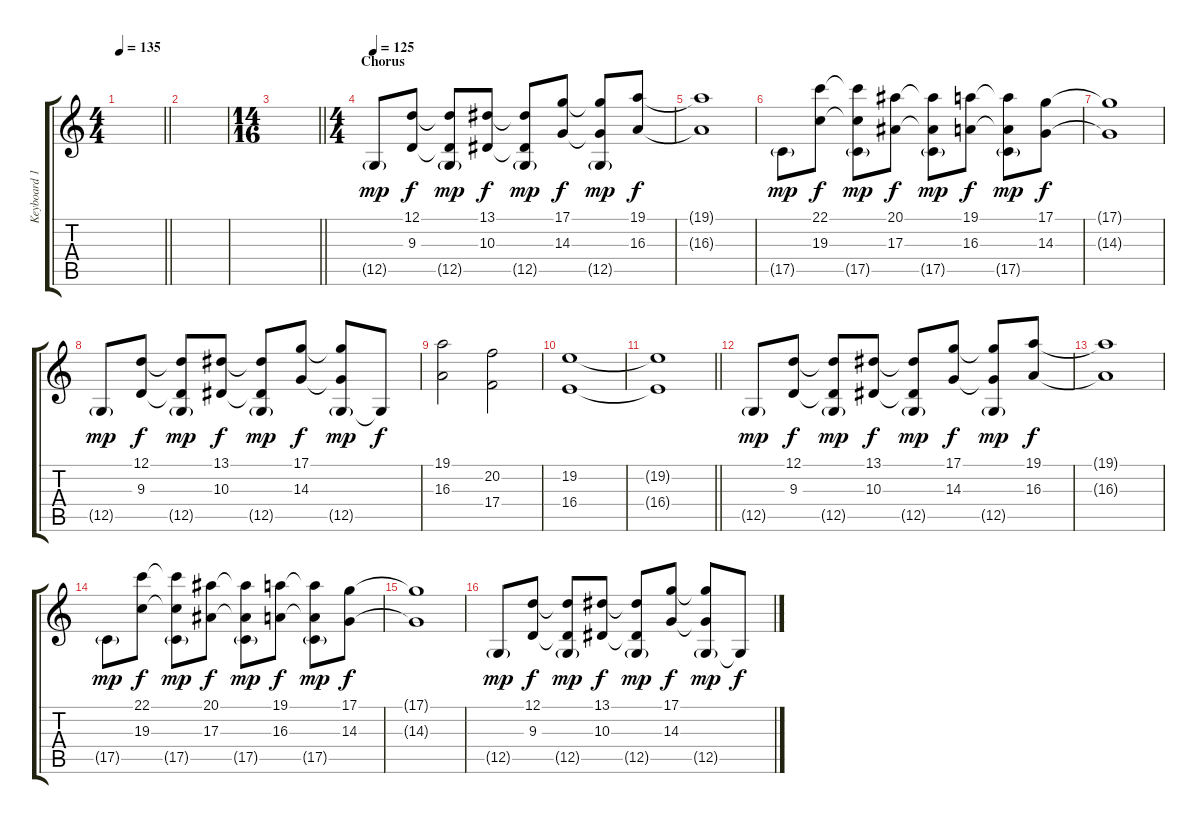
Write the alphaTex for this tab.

\track ("Keyboard 1" "Keyboard 1") {instrument acousticgrandpiano}
\staff {score tabs}
\tuning (D4 A3 F3 C3 G2 D2) {hide}
\ts (4 4)
\tempo 135
\clef g2
\barLineRight lightlight
\ks c
|
|
\ts (14 16)
\barLineRight lightlight
|
\ts (4 4)
\section ("" "Chorus")
\tempo 125
12.5{g}.8{dy mp instrument electricgrandpiano} (12.1 9.3).8{dy f} (12.1{t} 9.3{t} 12.5{g}).8{dy mp} (13.1 10.3).8{dy f} (13.1{t} 10.3{t} 12.5{g}).8{dy mp} (17.1 14.3).8{dy f} (17.1{t} 14.3{t} 12.5{g}).8{dy mp} (19.1 16.3).8{dy f} |
(19.1{t} 16.3{t}).1 |
17.5{g}.8{dy mp} (22.1 19.3).8{dy f} (22.1{t} 19.3{t} 17.5{g}).8{dy mp} (20.1 17.3).8{dy f} (20.1{t} 17.3{t} 17.5{g}).8{dy mp} (19.1 16.3).8{dy f} (19.1{t} 16.3{t} 17.5{g}).8{dy mp} (17.1 14.3).8{dy f} |
(17.1{t} 14.3{t}).1 |
12.5{g}.8{dy mp} (12.1 9.3).8{dy f} (12.1{t} 9.3{t} 12.5{g}).8{dy mp} (13.1 10.3).8{dy f} (13.1{t} 10.3{t} 12.5{g}).8{dy mp} (17.1 14.3).8{dy f} (17.1{t} 14.3{t} 12.5{g}).8{dy mp} 12.5{t}.8{dy f} |
(19.1 16.3).2 (20.2 17.4).2 |
(19.2 16.4).1 |
\barLineRight lightlight
(19.2{t} 16.4{t}).1 |
12.5{g}.8{dy mp} (12.1 9.3).8{dy f} (12.1{t} 9.3{t} 12.5{g}).8{dy mp} (13.1 10.3).8{dy f} (13.1{t} 10.3{t} 12.5{g}).8{dy mp} (17.1 14.3).8{dy f} (17.1{t} 14.3{t} 12.5{g}).8{dy mp} (19.1 16.3).8{dy f} |
(19.1{t} 16.3{t}).1 |
17.5{g}.8{dy mp} (22.1 19.3).8{dy f} (22.1{t} 19.3{t} 17.5{g}).8{dy mp} (20.1 17.3).8{dy f} (20.1{t} 17.3{t} 17.5{g}).8{dy mp} (19.1 16.3).8{dy f} (19.1{t} 16.3{t} 17.5{g}).8{dy mp} (17.1 14.3).8{dy f} |
(17.1{t} 14.3{t}).1 |
12.5{g}.8{dy mp} (12.1 9.3).8{dy f} (12.1{t} 9.3{t} 12.5{g}).8{dy mp} (13.1 10.3).8{dy f} (13.1{t} 10.3{t} 12.5{g}).8{dy mp} (17.1 14.3).8{dy f} (17.1{t} 14.3{t} 12.5{g}).8{dy mp} 12.5{t}.8{dy f}
